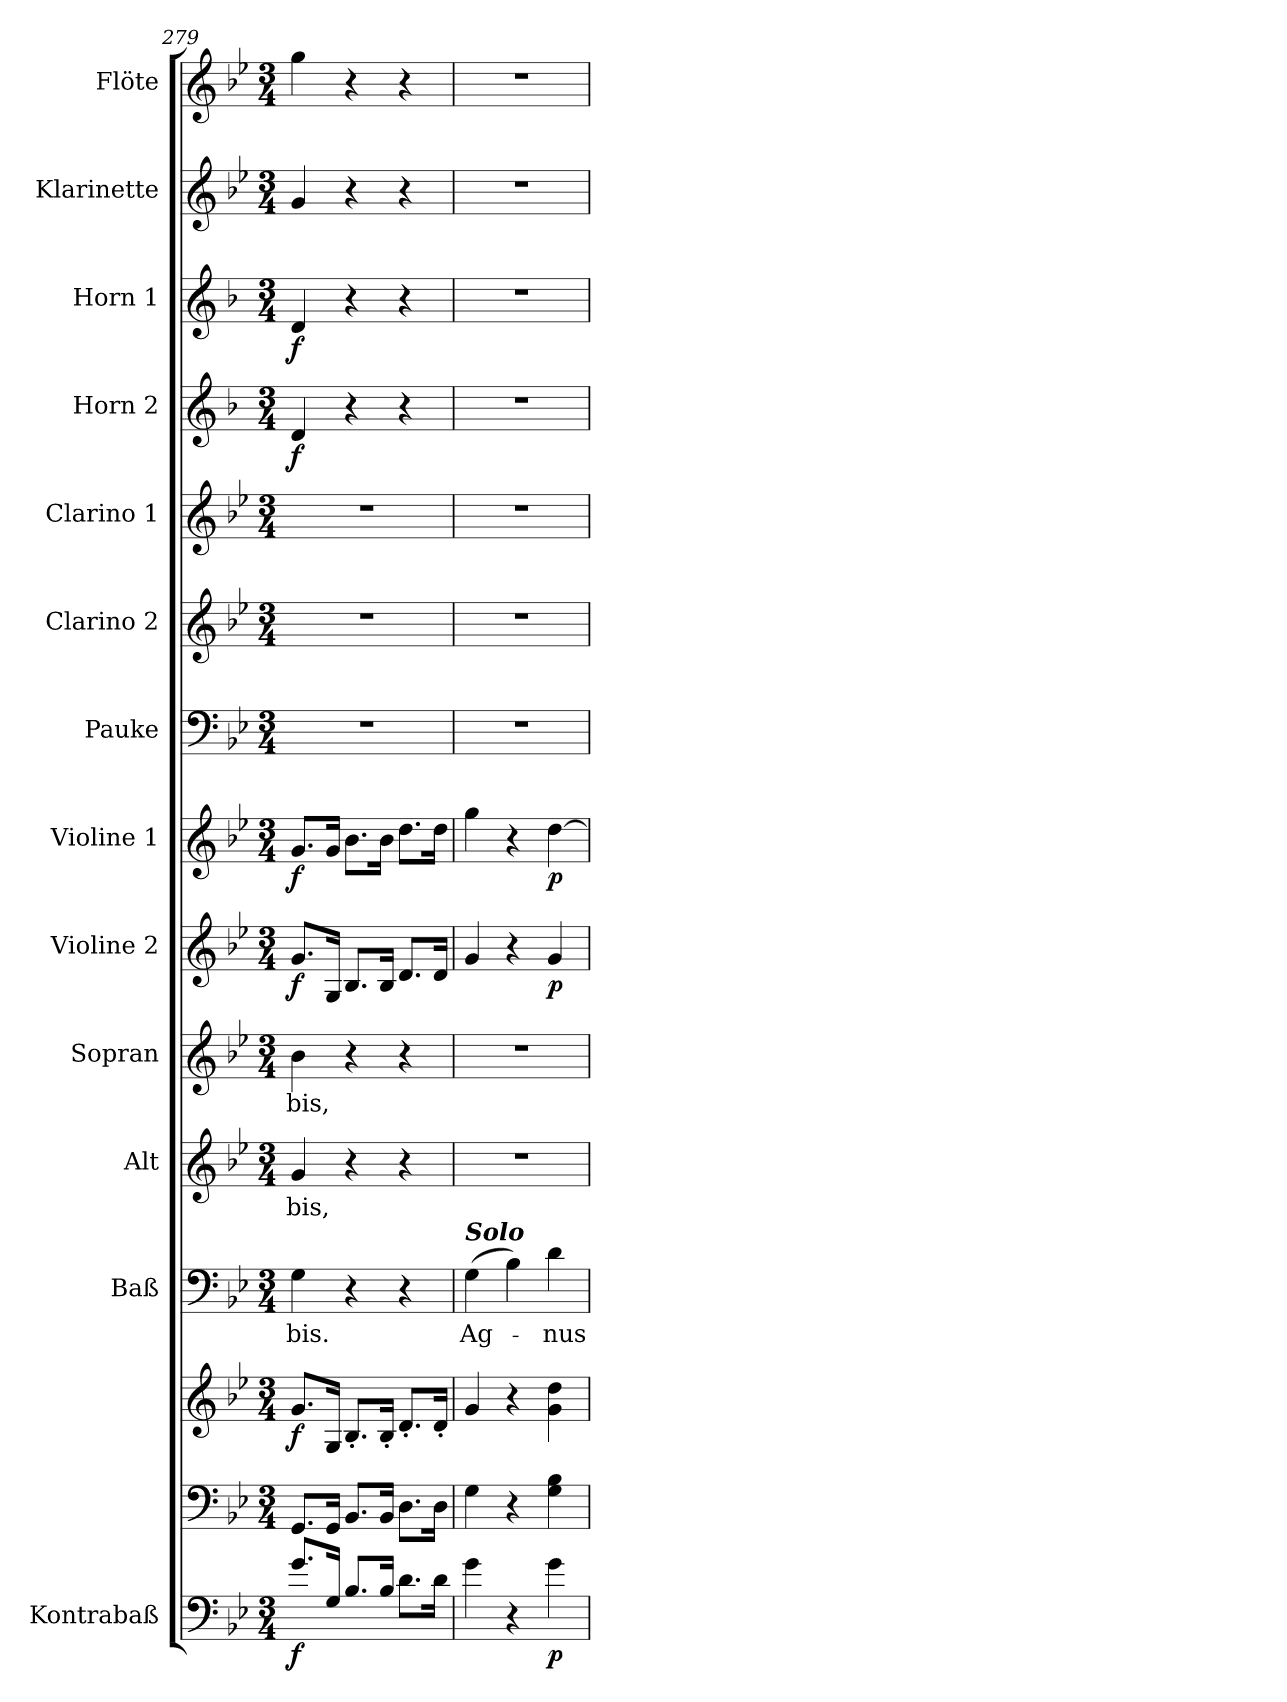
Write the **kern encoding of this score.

**kern	**dynam	**kern	**kern	**dynam	**kern	**text	**kern	**text	**kern	**text	**kern	**dynam	**kern	**dynam	**kern	**kern	**kern	**kern	**dynam	**kern	**dynam	**kern	**kern
*part14	*part14	*part13	*part13	*part13	*part12	*part12	*part11	*part11	*part10	*part10	*part9	*part9	*part8	*part8	*part7	*part6	*part5	*part4	*part4	*part3	*part3	*part2	*part1
*staff15	*staff15	*staff14	*staff13	*staff13/14	*staff12	*staff12	*staff11	*staff11	*staff10	*staff10	*staff9	*staff9	*staff8	*staff8	*staff7	*staff6	*staff5	*staff4	*staff4	*staff3	*staff3	*staff2	*staff1
*I"Kontrabaß	*	*	*	*	*I"Baß	*	*I"Alt	*	*I"Sopran	*	*I"Violine 2	*	*I"Violine 1	*	*I"Pauke	*I"Clarino 2	*I"Clarino 1	*I"Horn 2	*	*I"Horn 1	*	*I"Klarinette	*I"Flöte
*I'Kb	*	*	*	*	*I'Baß	*	*I'Alt	*	*I'Sop	*	*I'Vln. 2	*	*I'Vln. 1	*	*I'Pk.	*	*	*I'Hrn. 2	*	*I'Hrn. 1	*	*	*I'Fl.
!!LO:PB:g=z
*clefF4	*	*clefF4	*clefG2	*	*clefF4	*	*clefG2	*	*clefG2	*	*clefG2	*	*clefG2	*	*clefF4	*clefG2	*clefG2	*clefG2	*	*clefG2	*	*clefG2	*clefG2
*ITrd7c12	*	*	*	*	*	*	*	*	*	*	*	*	*	*	*	*ITrd7c12	*ITrd7c12	*ITrd4c7	*	*ITrd4c7	*	*	*
*k[b-e-]	*	*k[b-e-]	*k[b-e-]	*	*k[b-e-]	*	*k[b-e-]	*	*k[b-e-]	*	*k[b-e-]	*	*k[b-e-]	*	*k[b-e-]	*k[b-e-]	*k[b-e-]	*k[b-e-]	*	*k[b-e-]	*	*k[b-e-]	*k[b-e-]
*B-:	*	*B-:	*B-:	*	*B-:	*	*B-:	*	*B-:	*	*B-:	*	*B-:	*	*B-:	*B-:	*B-:	*B-:	*	*B-:	*	*B-:	*B-:
*M3/4	*	*M3/4	*M3/4	*	*M3/4	*	*M3/4	*	*M3/4	*	*M3/4	*	*M3/4	*	*M3/4	*M3/4	*M3/4	*M3/4	*	*M3/4	*	*M3/4	*M3/4
=279	=279	=279	=279	=279	=279	=279	=279	=279	=279	=279	=279	=279	=279	=279	=279	=279	=279	=279	=279	=279	=279	=279	=279
!	!LO:DY:b	!	!	!LO:DY:b	!	!LO:LY:b	!	!LO:LY:b	!	!LO:LY:b	!	!LO:DY:b	!	!LO:DY:b	!	!	!	!	!LO:DY:b	!	!LO:DY:b	!	!
8.G/L	f	8.GG/L	8.g/L	f	4G\	-bis.	4g/	-bis,	4b-\	-bis,	8.g/L	f	8.g/L	f	2.r	2.r	2.r	4G/	f	4G/	f	4g/	4gg\
16GG/Jk	.	16GG/Jk	16G/Jk	.	.	.	.	.	.	.	16G/Jk	.	16g/Jk	.	.	.	.	.	.	.	.	.	.
8.BB-/L	.	8.BB-/L	8.B-'</L	.	4r	.	4r	.	4r	.	8.B-/L	.	8.b-\L	.	.	.	.	4r	.	4r	.	4r	4r
16BB-/Jk	.	16BB-/Jk	16B-'</Jk	.	.	.	.	.	.	.	16B-/Jk	.	16b-\Jk	.	.	.	.	.	.	.	.	.	.
8.D\L	.	8.D\L	8.d'</L	.	4r	.	4r	.	4r	.	8.d/L	.	8.dd\L	.	.	.	.	4r	.	4r	.	4r	4r
16D\Jk	.	16D\Jk	16d'</Jk	.	.	.	.	.	.	.	16d/Jk	.	16dd\Jk	.	.	.	.	.	.	.	.	.	.
=280	=280	=280	=280	=280	=280	=280	=280	=280	=280	=280	=280	=280	=280	=280	=280	=280	=280	=280	=280	=280	=280	=280	=280
!	!	!	!	!	!LO:TX:a:Bi:t=Solo	!	!	!	!	!	!	!	!	!	!	!	!	!	!	!	!	!	!
!	!	!	!	!	!	!LO:LY:b	!	!	!	!	!	!	!	!	!	!	!	!	!	!	!	!	!
4G\	.	4G\	4g/	.	(>4G\	Ag-	2.r	.	2.r	.	4g/	.	4gg\	.	2.r	2.r	2.r	2.r	.	2.r	.	2.r	2.r
4r	.	4r	4r	.	4B-\)	.	.	.	.	.	4r	.	4r	.	.	.	.	.	.	.	.	.	.
!	!LO:DY:b	!	!	!	!	!LO:LY:b	!	!	!	!	!	!LO:DY:b	!	!LO:DY:b	!	!	!	!	!	!	!	!	!
4G\	p	4G\ 4B-\	4g\ 4dd\	.	4d\	-nus	.	.	.	.	4g/	p	[4dd\	p	.	.	.	.	.	.	.	.	.
=	=	=	=	=	=	=	=	=	=	=	=	=	=	=	=	=	=	=	=	=	=	=	=
*-	*-	*-	*-	*-	*-	*-	*-	*-	*-	*-	*-	*-	*-	*-	*-	*-	*-	*-	*-	*-	*-	*-	*-
